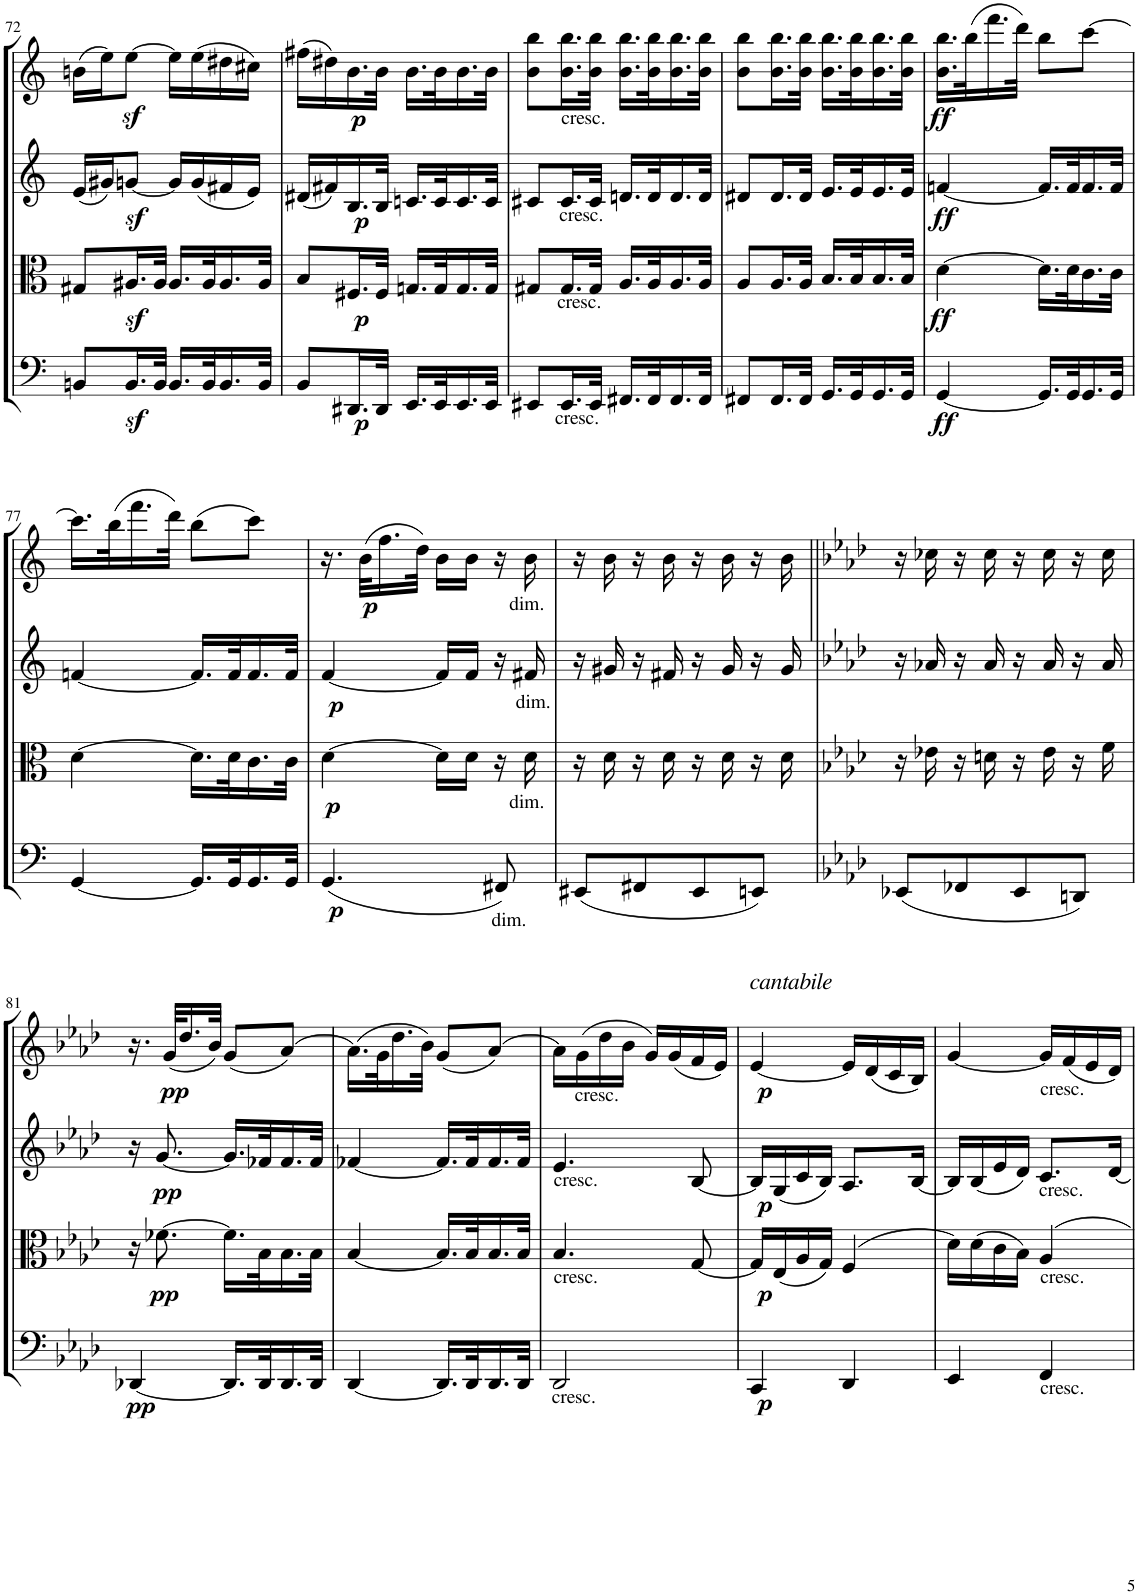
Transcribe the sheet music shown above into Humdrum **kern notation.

**kern	**dynam	**kern	**dynam	**kern	**dynam	**kern	**dynam
*part4	*part4	*part3	*part3	*part2	*part2	*part1	*part1
*staff4	*staff4	*staff3	*staff3	*staff2	*staff2	*staff1	*staff1
*I"Violoncello	*	*I"Viola	*	*I"Violino II	*	*I"Violino I	*
*I'Vc	*	*I'Vla	*	*I'Vln	*	*I'Vln	*
!!LO:PB:g=z
*clefF4	*	*clefC3	*	*clefG2	*	*clefG2	*
*k[]	*	*k[]	*	*k[]	*	*k[]	*
*M2/4	*	*M2/4	*	*M2/4	*	*M2/4	*
=72	=72	=72	=72	=72	=72	=72	=72
8BBn/L	.	8G#X/L	.	(16e/LL	.	(16bn\LL	.
.	.	.	.	16g#X/J)	.	16ee\J)	.
16.BBz</L	.	16.A#Xz</L	.	[8gnz</J	.	[8eez<\J	.
32BB/JJk	.	32A#/JJk	.	.	.	.	.
16.BB/LL	.	16.A#/LL	.	16g/LL]	.	16ee\LL]	.
.	.	.	.	(16g/	.	(16ee\	.
32BB/K	.	32A#/K	.	.	.	.	.
16.BB/	.	16.A#/	.	16f#X/	.	16dd#X\	.
.	.	.	.	16e/JJ)	.	16cc#X\JJ)	.
32BB/JJk	.	32A#/JJk	.	.	.	.	.
=73	=73	=73	=73	=73	=73	=73	=73
8BB/L	.	8B/L	.	(16d#X/LL	.	(16ff#X\LL	.
.	.	.	.	16f#X/)	.	16dd#X\)	.
!	!LO:DY:b	!	!LO:DY:b	!	!LO:DY:b	!	!LO:DY:b
16.DD#X/L	p	16.F#X/L	p	16.B/	p	16.b\	p
32DD#/JJk	.	32F#/JJk	.	32B/JJk	.	32b\JJk	.
16.EE/LL	.	16.Gn/LL	.	16.cn/LL	.	16.b\LL	.
32EE/K	.	32G/K	.	32c/K	.	32b\K	.
16.EE/	.	16.G/	.	16.c/	.	16.b\	.
32EE/JJk	.	32G/JJk	.	32c/JJk	.	32b\JJk	.
=74	=74	=74	=74	=74	=74	=74	=74
8EE#X/L	.	8G#X/L	.	8c#X/L	.	8b\ 8bb\L	.
!	!	!	!	!	!	!LO:TX:b:t=cresc.	!
!	!	!	!	!LO:TX:b:t=cresc.	!	!	!
!	!	!LO:TX:b:t=cresc.	!	!	!	!	!
!LO:TX:b:t=cresc.	!	!	!	!	!	!	!
16.EE#/L	.	16.G#/L	.	16.c#/L	.	16.b\ 16.bb\L	.
32EE#/JJk	.	32G#/JJk	.	32c#/JJk	.	32b\ 32bb\JJk	.
16.FF#X/LL	.	16.A/LL	.	16.dn/LL	.	16.b\ 16.bb\LL	.
32FF#/K	.	32A/K	.	32d/K	.	32b\ 32bb\K	.
16.FF#/	.	16.A/	.	16.d/	.	16.b\ 16.bb\	.
32FF#/JJk	.	32A/JJk	.	32d/JJk	.	32b\ 32bb\JJk	.
=75	=75	=75	=75	=75	=75	=75	=75
8FF#X/L	.	8A/L	.	8d#X/L	.	8b\ 8bb\L	.
16.FF#/L	.	16.A/L	.	16.d#/L	.	16.b\ 16.bb\L	.
32FF#/JJk	.	32A/JJk	.	32d#/JJk	.	32b\ 32bb\JJk	.
16.GG/LL	.	16.B/LL	.	16.e/LL	.	16.b\ 16.bb\LL	.
32GG/K	.	32B/K	.	32e/K	.	32b\ 32bb\K	.
16.GG/	.	16.B/	.	16.e/	.	16.b\ 16.bb\	.
32GG/JJk	.	32B/JJk	.	32e/JJk	.	32b\ 32bb\JJk	.
=76	=76	=76	=76	=76	=76	=76	=76
!	!LO:DY:b	!	!LO:DY:b	!	!LO:DY:b	!	!LO:DY:b
[4GG/	ff	[4d\	ff	[4fn/	ff	16.b\ 16.bb\LL	ff
.	.	.	.	.	.	(32bb\K	.
.	.	.	.	.	.	16.fff\	.
.	.	.	.	.	.	32ddd\JJk)	.
16.GG/LL]	.	16.d\LL]	.	16.f/LL]	.	8bb\L	.
32GG/K	.	32d\K	.	32f/K	.	.	.
16.GG/	.	16.c\	.	16.f/	.	[8ccc\J	.
32GG/JJk	.	32c\JJk	.	32f/JJk	.	.	.
!!LO:LB:g=z
=77	=77	=77	=77	=77	=77	=77	=77
[4GG/	.	[4d\	.	[4fn/	.	16.ccc\LL]	.
.	.	.	.	.	.	(32bb\K	.
.	.	.	.	.	.	16.fff\	.
.	.	.	.	.	.	32ddd\JJk)	.
16.GG/LL]	.	16.d\LL]	.	16.f/LL]	.	(8bb\L	.
32GG/K	.	32d\K	.	32f/K	.	.	.
16.GG/	.	16.c\	.	16.f/	.	8ccc\J)	.
32GG/JJk	.	32c\JJk	.	32f/JJk	.	.	.
=78	=78	=78	=78	=78	=78	=78	=78
!	!LO:DY:b	!	!LO:DY:b	!	!LO:DY:b	!	!
(4.GG/	p	[4d\	p	[4f/	p	16.r	.
!	!	!	!	!	!	!	!LO:DY:b
.	.	.	.	.	.	(32b\KLL	p
.	.	.	.	.	.	16.ff\	.
.	.	.	.	.	.	32dd\JJk)	.
.	.	16d\LL]	.	16f/LL]	.	16b\LL	.
.	.	16d\JJ	.	16f/JJ	.	16b\JJ	.
!LO:TX:b:t=dim.	!	!	!	!	!	!	!
8FF#X/)	.	16r	.	16r	.	16r	.
!	!	!	!	!	!	!LO:TX:b:t=dim.	!
!	!	!	!	!LO:TX:b:t=dim.	!	!	!
!	!	!LO:TX:b:t=dim.	!	!	!	!	!
.	.	16d\	.	16f#X/	.	16b\	.
=79	=79	=79	=79	=79	=79	=79	=79
(8EE#X/L	.	16r	.	16r	.	16r	.
.	.	16d\	.	16g#X/	.	16b\	.
8FF#X/	.	16r	.	16r	.	16r	.
.	.	16d\	.	16f#X/	.	16b\	.
8EE#/	.	16r	.	16r	.	16r	.
.	.	16d\	.	16g#/	.	16b\	.
8EEn/J)	.	16r	.	16r	.	16r	.
.	.	16d\	.	16g#/	.	16b\	.
=80||	=80||	=80||	=80||	=80||	=80||	=80||	=80||
*k[b-e-a-d-]	*	*k[b-e-a-d-]	*	*k[b-e-a-d-]	*	*k[b-e-a-d-]	*
(8EE-X/L	.	16r	.	16r	.	16r	.
.	.	16e-X\	.	16a-X/	.	16cc-X\	.
8FF-X/	.	16r	.	16r	.	16r	.
.	.	16dn\	.	16a-/	.	16cc-\	.
8EE-/	.	16r	.	16r	.	16r	.
.	.	16e-\	.	16a-/	.	16cc-\	.
8DDn/J)	.	16r	.	16r	.	16r	.
.	.	16f\	.	16a-/	.	16cc-\	.
!!LO:LB:g=z
=81	=81	=81	=81	=81	=81	=81	=81
!	!LO:DY:b	!	!	!	!	!	!
[4DD-X/	pp	16r	.	16r	.	16.r	.
!	!	!	!LO:DY:b	!	!LO:DY:b	!	!
.	.	[8.f-X\	pp	[8.g/	pp	.	.
!	!	!	!	!	!	!	!LO:DY:b
.	.	.	.	.	.	(32g/KLL	pp
.	.	.	.	.	.	16.dd-/	.
.	.	.	.	.	.	32b-/JJk)	.
16.DD-/LL]	.	16.f-\LL]	.	16.g/LL]	.	(8g/L	.
32DD-/K	.	32B-\K	.	32f-X/K	.	.	.
16.DD-/	.	16.B-\	.	16.f-/	.	[8a-/J)	.
32DD-/JJk	.	32B-\JJk	.	32f-/JJk	.	.	.
=82	=82	=82	=82	=82	=82	=82	=82
[4DD-/	.	[4B-/	.	[4f-X/	.	(16.a-\LL]	.
.	.	.	.	.	.	32g\K	.
.	.	.	.	.	.	16.dd-\	.
.	.	.	.	.	.	32b-\JJk)	.
16.DD-/LL]	.	16.B-/LL]	.	16.f-/LL]	.	(8g/L	.
32DD-/K	.	32B-/K	.	32f-/K	.	.	.
16.DD-/	.	16.B-/	.	16.f-/	.	[8a-/J)	.
32DD-/JJk	.	32B-/JJk	.	32f-/JJk	.	.	.
=83	=83	=83	=83	=83	=83	=83	=83
!	!	!	!	!LO:TX:b:t=cresc.	!	!	!
!	!	!LO:TX:b:t=cresc.	!	!	!	!	!
!LO:TX:b:t=cresc.	!	!	!	!	!	!	!
2DD-/	.	4.B-/	.	4.e-/	.	16a-\LL]	.
!	!	!	!	!	!	!LO:TX:b:t=cresc.	!
.	.	.	.	.	.	(16g\	.
.	.	.	.	.	.	16dd-\	.
.	.	.	.	.	.	16b-\JJ	.
.	.	.	.	.	.	16g/LL)	.
.	.	.	.	.	.	(16g/	.
.	.	[8G/	.	[8B-/	.	16f/	.
.	.	.	.	.	.	16e-/JJ)	.
=84	=84	=84	=84	=84	=84	=84	=84
!	!	!	!	!	!	!LO:TX:a:i:t=cantabile	!
!	!LO:DY:b	!	!LO:DY:b	!	!LO:DY:b	!	!LO:DY:b
4CC/	p	16G/LL]	p	16B-/LL]	p	[4e-/	p
.	.	(16E-/	.	(16G/	.	.	.
.	.	16A-/	.	16c/	.	.	.
.	.	16G/JJ)	.	16B-/JJ)	.	.	.
4DD-/	.	(4F/	.	8.A-/L	.	16e-/LL]	.
.	.	.	.	.	.	(16d-/	.
.	.	.	.	.	.	16c/	.
.	.	.	.	[16B-/Jk	.	16B-/JJ)	.
=85	=85	=85	=85	=85	=85	=85	=85
4EE-/	.	16d-\LL)	.	16B-/LL]	.	[4g/	.
.	.	(16d-\	.	(16B-/	.	.	.
.	.	16c\	.	16e-/	.	.	.
.	.	16B-\JJ)	.	16d-/JJ)	.	.	.
!	!	!	!	!	!	!LO:TX:b:t=cresc.	!
!	!	!	!	!LO:TX:b:t=cresc.	!	!	!
!	!	!LO:TX:b:t=cresc.	!	!	!	!	!
!LO:TX:b:t=cresc.	!	!	!	!	!	!	!
4FF/	.	4A-/	.	8.c/L	.	16g/LL]	.
.	.	.	.	.	.	(16f/	.
.	.	.	.	.	.	16e-/	.
.	.	.	.	[16d-/Jk	.	16d-/JJ)	.
=	=	=	=	=	=	=	=
*-	*-	*-	*-	*-	*-	*-	*-
